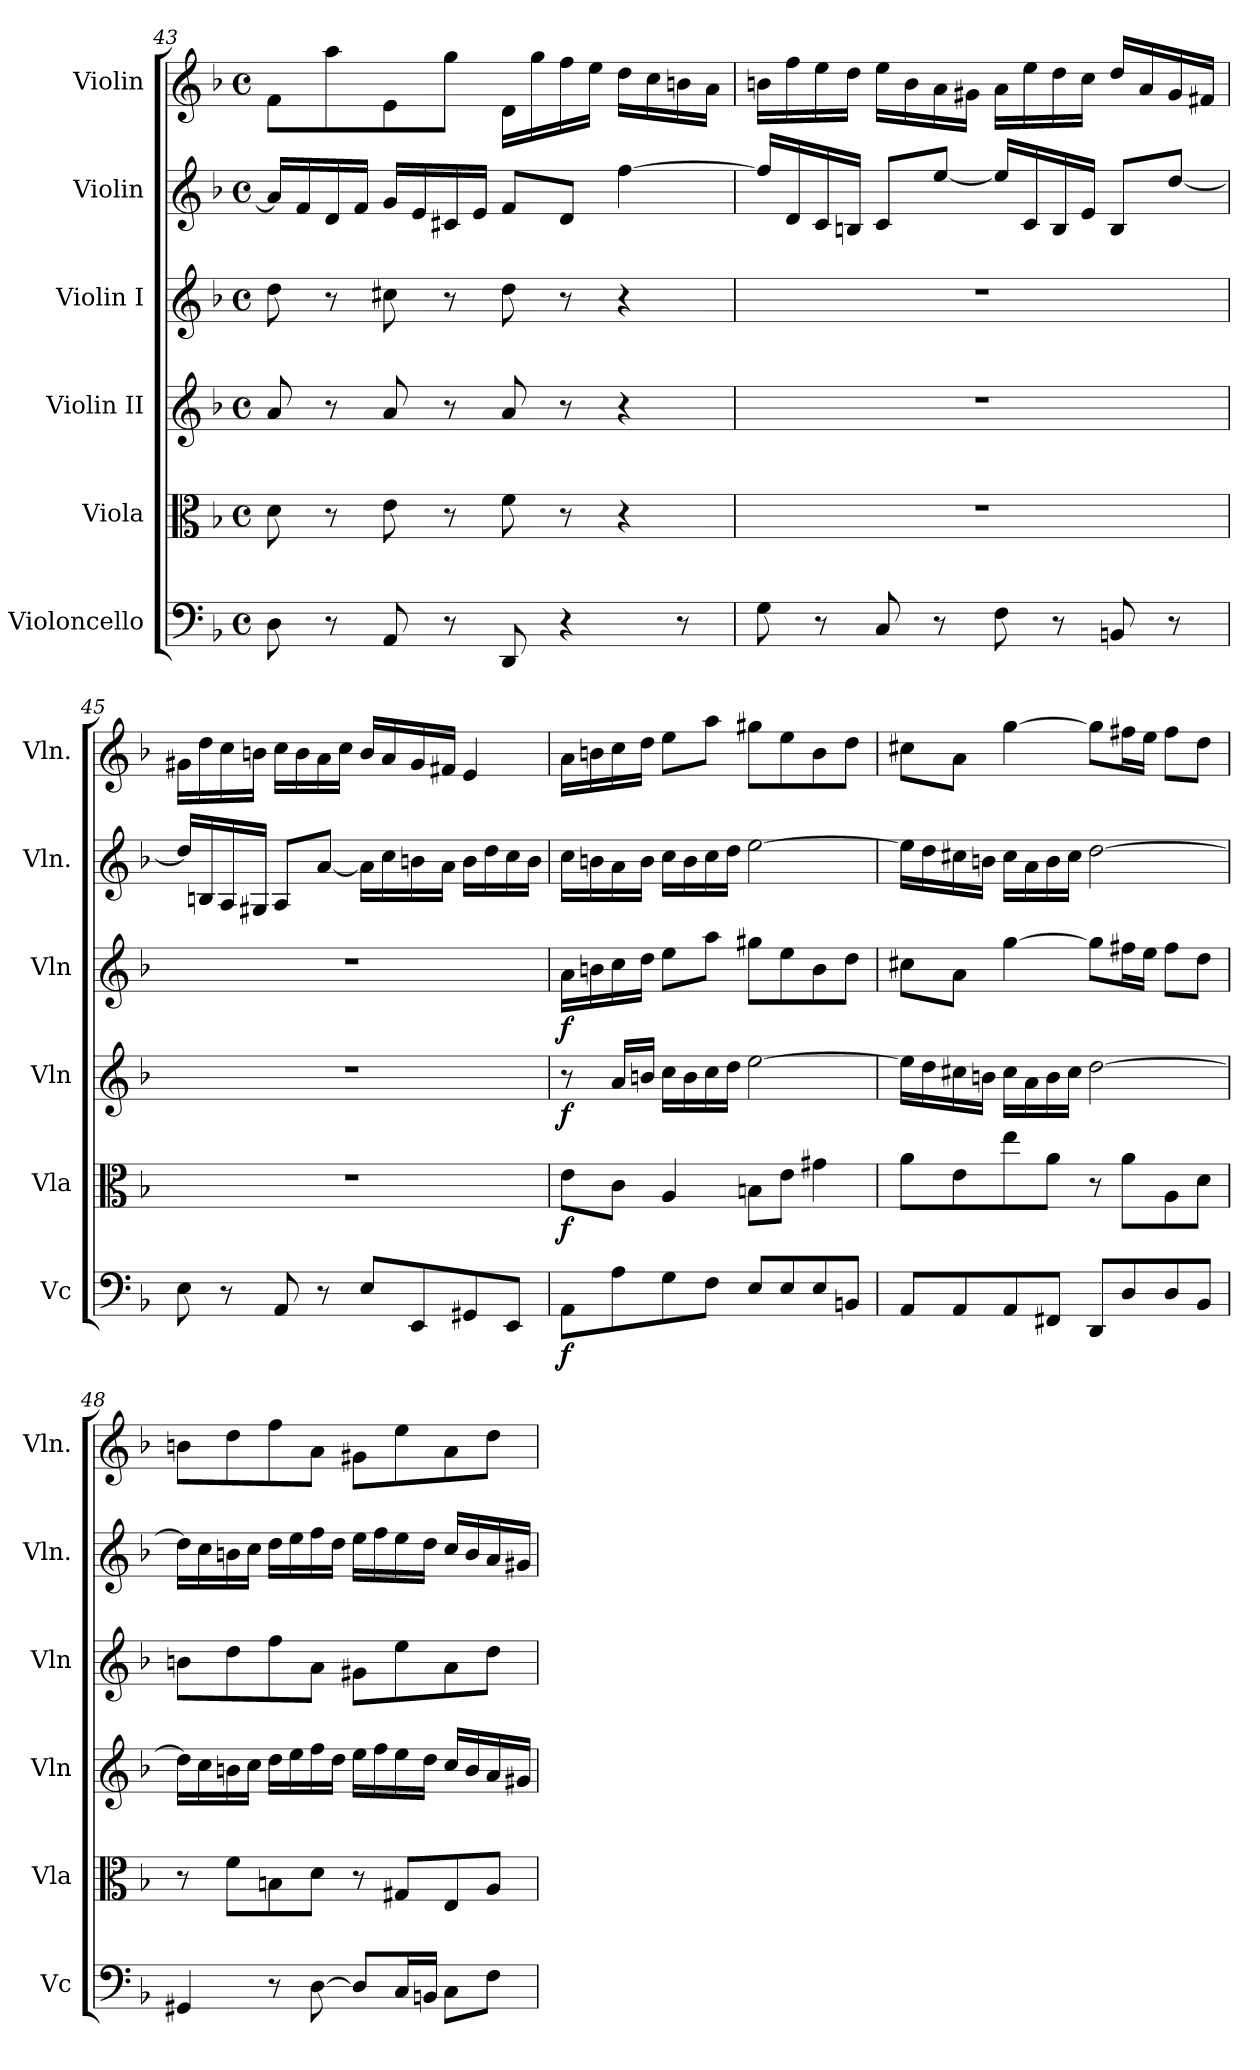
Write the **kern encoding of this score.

**kern	**dynam	**kern	**dynam	**kern	**dynam	**kern	**dynam	**kern	**kern
*part6	*part6	*part5	*part5	*part4	*part4	*part3	*part3	*part2	*part1
*staff6	*staff6	*staff5	*staff5	*staff4	*staff4	*staff3	*staff3	*staff2	*staff1
*I"Violoncello	*	*I"Viola	*	*I"Violin II	*	*I"Violin I	*	*I"Violin	*I"Violin
*I'Vc	*	*I'Vla	*	*I'Vln	*	*I'Vln	*	*I'Vln.	*I'Vln.
*clefF4	*	*clefC3	*	*clefG2	*	*clefG2	*	*clefG2	*clefG2
*k[b-]	*	*k[b-]	*	*k[b-]	*	*k[b-]	*	*k[b-]	*k[b-]
*M4/4	*	*M4/4	*	*M4/4	*	*M4/4	*	*M4/4	*M4/4
*met(c)	*	*met(c)	*	*met(c)	*	*met(c)	*	*met(c)	*met(c)
=43	=43	=43	=43	=43	=43	=43	=43	=43	=43
8D\	.	8d\	.	8a/	.	8dd\	.	16a/LL]	8f\L
.	.	.	.	.	.	.	.	16f/	.
8r	.	8r	.	8r	.	8r	.	16d/	8aa\
.	.	.	.	.	.	.	.	16f/JJ	.
8AA/	.	8e\	.	8a/	.	8cc#X\	.	16g/LL	8e\
.	.	.	.	.	.	.	.	16e/	.
8r	.	8r	.	8r	.	8r	.	16c#X/	8gg\J
.	.	.	.	.	.	.	.	16e/JJ	.
8DD/	.	8f\	.	8a/	.	8dd\	.	8f/L	16d\LL
.	.	.	.	.	.	.	.	.	16gg\
4r	.	8r	.	8r	.	8r	.	8d/J	16ff\
.	.	.	.	.	.	.	.	.	16ee\JJ
.	.	4r	.	4r	.	4r	.	[4ff\	16dd\LL
.	.	.	.	.	.	.	.	.	16cc\
8r	.	.	.	.	.	.	.	.	16bn\
.	.	.	.	.	.	.	.	.	16a\JJ
!!LO:LB:g=z
=44	=44	=44	=44	=44	=44	=44	=44	=44	=44
8G\	.	1r	.	1r	.	1r	.	16ff/LL]	16bn\LL
.	.	.	.	.	.	.	.	16d/	16ff\
8r	.	.	.	.	.	.	.	16c/	16ee\
.	.	.	.	.	.	.	.	16Bn/JJ	16dd\JJ
8C/	.	.	.	.	.	.	.	8c/L	16ee\LL
.	.	.	.	.	.	.	.	.	16b\
8r	.	.	.	.	.	.	.	[8ee/J	16a\
.	.	.	.	.	.	.	.	.	16g#X\JJ
8F\	.	.	.	.	.	.	.	16ee/LL]	16a\LL
.	.	.	.	.	.	.	.	16c/	16ee\
8r	.	.	.	.	.	.	.	16B/	16dd\
.	.	.	.	.	.	.	.	16e/JJ	16cc\JJ
8BBn/	.	.	.	.	.	.	.	8B/L	16dd/LL
.	.	.	.	.	.	.	.	.	16a/
8r	.	.	.	.	.	.	.	[8dd/J	16g#/
.	.	.	.	.	.	.	.	.	16f#X/JJ
=45	=45	=45	=45	=45	=45	=45	=45	=45	=45
8E\	.	1r	.	1r	.	1r	.	16dd/LL]	16g#X\LL
.	.	.	.	.	.	.	.	16Bn/	16dd\
8r	.	.	.	.	.	.	.	16A/	16cc\
.	.	.	.	.	.	.	.	16G#X/JJ	16bn\JJ
8AA/	.	.	.	.	.	.	.	8A/L	16cc\LL
.	.	.	.	.	.	.	.	.	16b\
8r	.	.	.	.	.	.	.	[8a/J	16a\
.	.	.	.	.	.	.	.	.	16cc\JJ
8E/L	.	.	.	.	.	.	.	16a\LL]	16b/LL
.	.	.	.	.	.	.	.	16cc\	16a/
8EE/	.	.	.	.	.	.	.	16bn\	16g#/
.	.	.	.	.	.	.	.	16a\JJ	16f#X/JJ
8GG#X/	.	.	.	.	.	.	.	16b\LL	4e/
.	.	.	.	.	.	.	.	16dd\	.
8EE/J	.	.	.	.	.	.	.	16cc\	.
.	.	.	.	.	.	.	.	16b\JJ	.
!!LO:PB:g=z
=46	=46	=46	=46	=46	=46	=46	=46	=46	=46
!	!LO:DY:b	!	!LO:DY:b	!	!LO:DY:b	!	!LO:DY:b	!	!
8AA\L	f	8e\L	f	8r	f	16a\LL	f	16cc\LL	16a\LL
.	.	.	.	.	.	16bn\	.	16bn\	16bn\
8A\	.	8c\J	.	16a/LL	.	16cc\	.	16a\	16cc\
.	.	.	.	16bn/JJ	.	16dd\JJ	.	16b\JJ	16dd\JJ
8G\	.	4A/	.	16cc\LL	.	8ee\L	.	16cc\LL	8ee\L
.	.	.	.	16b\	.	.	.	16b\	.
8F\J	.	.	.	16cc\	.	8aa\J	.	16cc\	8aa\J
.	.	.	.	16dd\JJ	.	.	.	16dd\JJ	.
8E/L	.	8Bn\L	.	[2ee\	.	8gg#X\L	.	[2ee\	8gg#X\L
8E/	.	8e\J	.	.	.	8ee\	.	.	8ee\
8E/	.	4g#X\	.	.	.	8b\	.	.	8b\
8BBn/J	.	.	.	.	.	8dd\J	.	.	8dd\J
=47	=47	=47	=47	=47	=47	=47	=47	=47	=47
8AA/L	.	8a\L	.	16ee\LL]	.	8cc#X\L	.	16ee\LL]	8cc#X\L
.	.	.	.	16dd\	.	.	.	16dd\	.
8AA/	.	8e\	.	16cc#X\	.	8a\J	.	16cc#X\	8a\J
.	.	.	.	16bn\JJ	.	.	.	16bn\JJ	.
8AA/	.	8ee\	.	16cc#\LL	.	[4gg\	.	16cc#\LL	[4gg\
.	.	.	.	16a\	.	.	.	16a\	.
8FF#X/J	.	8a\J	.	16b\	.	.	.	16b\	.
.	.	.	.	16cc#\JJ	.	.	.	16cc#\JJ	.
8DD/L	.	8r	.	[2dd\	.	8gg\L]	.	[2dd\	8gg\L]
8D/	.	8a\L	.	.	.	16ff#X\L	.	.	16ff#X\L
.	.	.	.	.	.	16ee\JJ	.	.	16ee\JJ
8D/	.	8A\	.	.	.	8ff#\L	.	.	8ff#\L
8BB-/J	.	8d\J	.	.	.	8dd\J	.	.	8dd\J
!!LO:LB:g=z
=48	=48	=48	=48	=48	=48	=48	=48	=48	=48
4GG#X/	.	8r	.	16dd\LL]	.	8bn\L	.	16dd\LL]	8bn\L
.	.	.	.	16cc\	.	.	.	16cc\	.
.	.	8f\L	.	16bn\	.	8dd\	.	16bn\	8dd\
.	.	.	.	16cc\JJ	.	.	.	16cc\JJ	.
8r	.	8Bn\	.	16dd\LL	.	8ff\	.	16dd\LL	8ff\
.	.	.	.	16ee\	.	.	.	16ee\	.
[8D\	.	8d\J	.	16ff\	.	8a\J	.	16ff\	8a\J
.	.	.	.	16dd\JJ	.	.	.	16dd\JJ	.
8D/L]	.	8r	.	16ee\LL	.	8g#X\L	.	16ee\LL	8g#X\L
.	.	.	.	16ff\	.	.	.	16ff\	.
16C/L	.	8G#X/L	.	16ee\	.	8ee\	.	16ee\	8ee\
16BBn/JJ	.	.	.	16dd\JJ	.	.	.	16dd\JJ	.
8C\L	.	8E/	.	16cc/LL	.	8a\	.	16cc/LL	8a\
.	.	.	.	16b/	.	.	.	16b/	.
8F\J	.	8A/J	.	16a/	.	8dd\J	.	16a/	8dd\J
.	.	.	.	16g#X/JJ	.	.	.	16g#X/JJ	.
=	=	=	=	=	=	=	=	=	=
*-	*-	*-	*-	*-	*-	*-	*-	*-	*-
